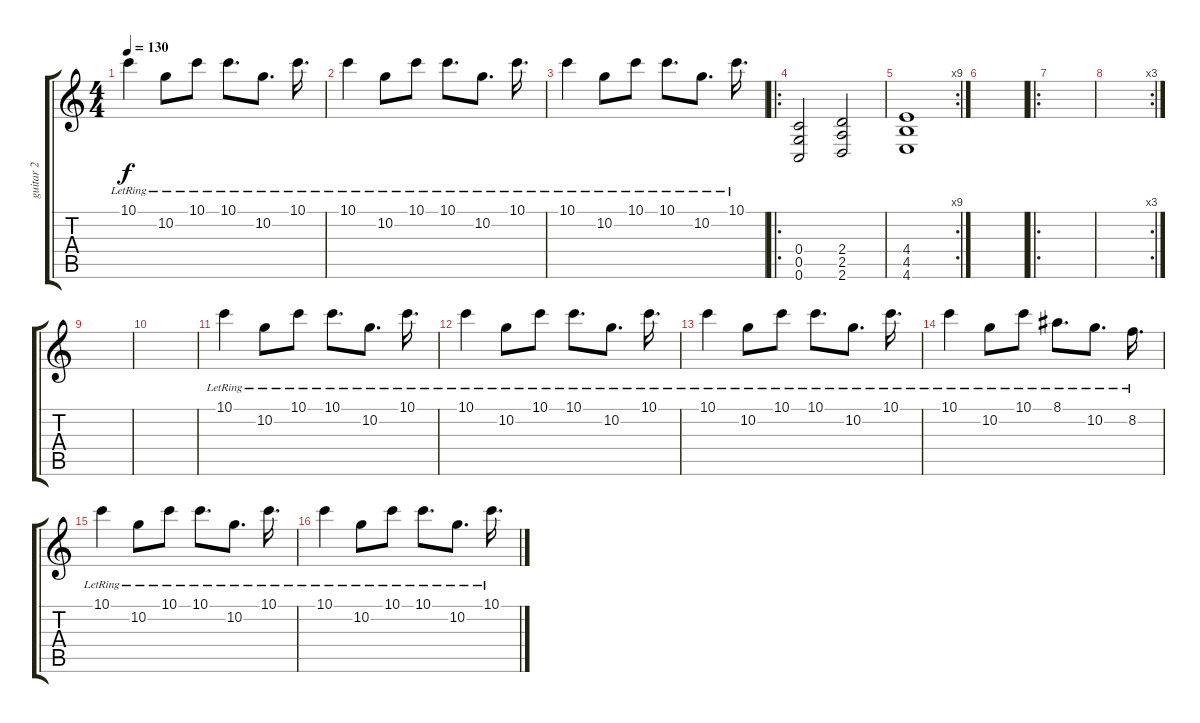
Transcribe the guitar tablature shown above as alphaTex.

\track ("guitar 2" "guitar 2") {instrument overdrivenguitar}
\staff {score tabs}
\tuning (D4 A3 F3 C3 G2 C2) {hide}
\ts (4 4)
\tempo 130
\clef g2
\ks c
10.1{lr}.4{dy f} 10.2{lr}.8 10.1{lr}.8 10.1{lr}.8{d} 10.2{lr}.8{d} 10.1{lr}.16{d} |
10.1{lr}.4 10.2{lr}.8 10.1{lr}.8 10.1{lr}.8{d} 10.2{lr}.8{d} 10.1{lr}.16{d} |
10.1{lr}.4 10.2{lr}.8 10.1{lr}.8 10.1{lr}.8{d} 10.2{lr}.8{d} 10.1{lr}.16{d} |
\ro
(0.4 0.5 0.6).2 (2.4 2.5 2.6).2 |
\rc 9
(4.4 4.5 4.6).1 |
|
\ro
|
\rc 3
|
|
|
10.1{lr}.4 10.2{lr}.8 10.1{lr}.8 10.1{lr}.8{d} 10.2{lr}.8{d} 10.1{lr}.16{d} |
10.1{lr}.4 10.2{lr}.8 10.1{lr}.8 10.1{lr}.8{d} 10.2{lr}.8{d} 10.1{lr}.16{d} |
10.1{lr}.4 10.2{lr}.8 10.1{lr}.8 10.1{lr}.8{d} 10.2{lr}.8{d} 10.1{lr}.16{d} |
10.1{lr}.4 10.2{lr}.8 10.1{lr}.8 8.1{lr}.8{d} 10.2{lr}.8{d} 8.2{lr}.16{d} |
10.1{lr}.4 10.2{lr}.8 10.1{lr}.8 10.1{lr}.8{d} 10.2{lr}.8{d} 10.1{lr}.16{d} |
10.1{lr}.4 10.2{lr}.8 10.1{lr}.8 10.1{lr}.8{d} 10.2{lr}.8{d} 10.1{lr}.16{d}
